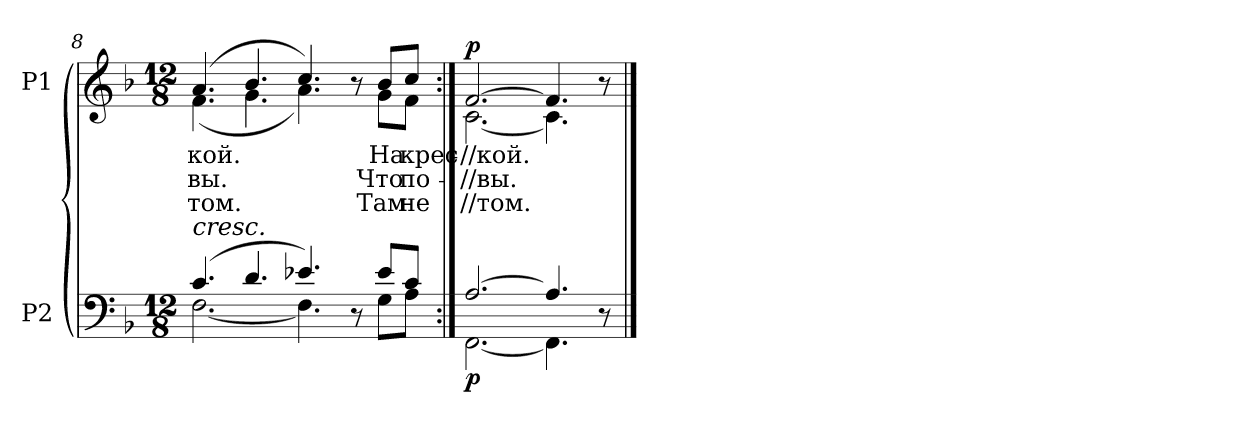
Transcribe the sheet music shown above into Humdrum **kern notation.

**kern	**dynam	**kern	**text	**text	**text	**dynam
*part2	*part2	*part1	*part1	*part1	*part1	*part1
*staff2	*staff2	*staff1	*staff1	*staff1	*staff1	*staff1
*I"P2	*	*I"P1	*	*	*	*
*clefF4	*	*clefG2	*	*	*	*
*k[b-]	*	*k[b-]	*	*	*	*
*F:	*	*F:	*	*	*	*
*M12/8	*	*M12/8	*	*	*	*
=8	=8	=8	=8	=8	=8	=8
*^	*	*	*	*	*	*
!	!	!	!LO:TX:a:i:t=cresc.	!	!	!	!
!LO:TX:a:i:t=cresc.	!	!	!	!	!	!	!
!	!	!	!	!LO:LY:b:color=#000000	!LO:LY:b:color=#000000	!LO:LY:b:color=#000000	!
*	*	*	*^	*	*	*	*
(4.ci/	[<2.Fi\	.	(4.ai/	(4.fi\	-кой.	вы.	-том.	.
4.di/	.	.	4.b-i/	4.gi\	.	.	.	.
4.e-Xi/)	4.Fi\]	.	4.cci/)	4.ai\)	.	.	.	.
8r	8ryy	.	8r	8ryy	.	.	.	.
!	!	!	!	!	!LO:LY:b:color=#000000	!LO:LY:b:color=#000000	!LO:LY:b:color=#000000	!
8e-i/L	8Gi\L	.	8b-i/L	8gi\L	На	Что	Там	.
!	!	!	!	!	!LO:LY:b:color=#000000	!LO:LY:b:color=#000000	!LO:LY:b:color=#000000	!
8ci/J	8Ai\J	.	8cci/J	8fi\J	крес--	по--	не	.
=9:|!	=9:|!	=9:|!	=9:|!	=9:|!	=9:|!	=9:|!	=9:|!	=9:|!
!	!	!	!	!	!LO:LY:b:color=#000000	!LO:LY:b:color=#000000	!LO:LY:b:color=#000000	!
[>2.Ai/	[<2.FFi\	p	[>2.fi/	[<2.ci\	-//кой.	-//вы.	//том.	p
4.Ai/]	4.FFi\]	.	4.fi/]	4.ci\]	.	.	.	.
8r	8ryy	.	8ryy	8r	.	.	.	.
*v	*v	*	*	*	*	*	*	*
*	*	*v	*v	*	*	*	*
==	==	==	==	==	==	==
*-	*-	*-	*-	*-	*-	*-
